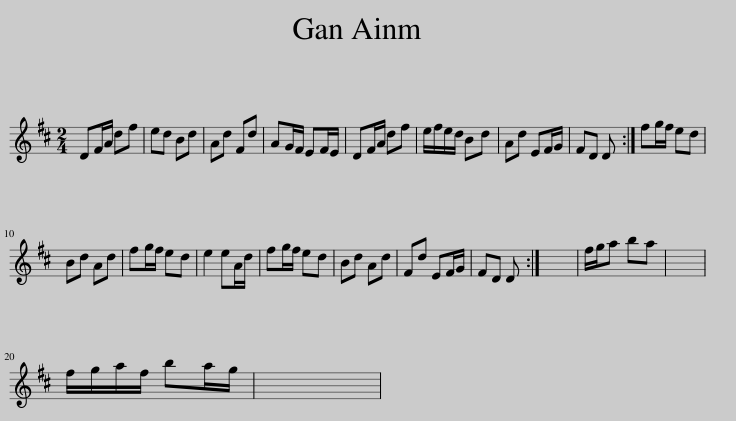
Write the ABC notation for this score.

X:1
L:1/8
M:2/4
I:linebreak $
K:D
V:1 treble
V:1
 DF/A/ df | ed Bd | Ad Fd | AG/F/ EF/E/ | DF/A/ df | %5
 e/f/e/d/ Bd | Ad EF/G/ | FD D :| fg/f/ ed |$ Bd Ad | %10
 fg/f/ ed | e2 eA/d/ | fg/f/ ed | Bd Ad | Fd EF/G/ | %15
 FD D :| x4 | f/g/a ba | x4 |$ f/g/a/f/ ba/g/ | %20
 x4 | %21
